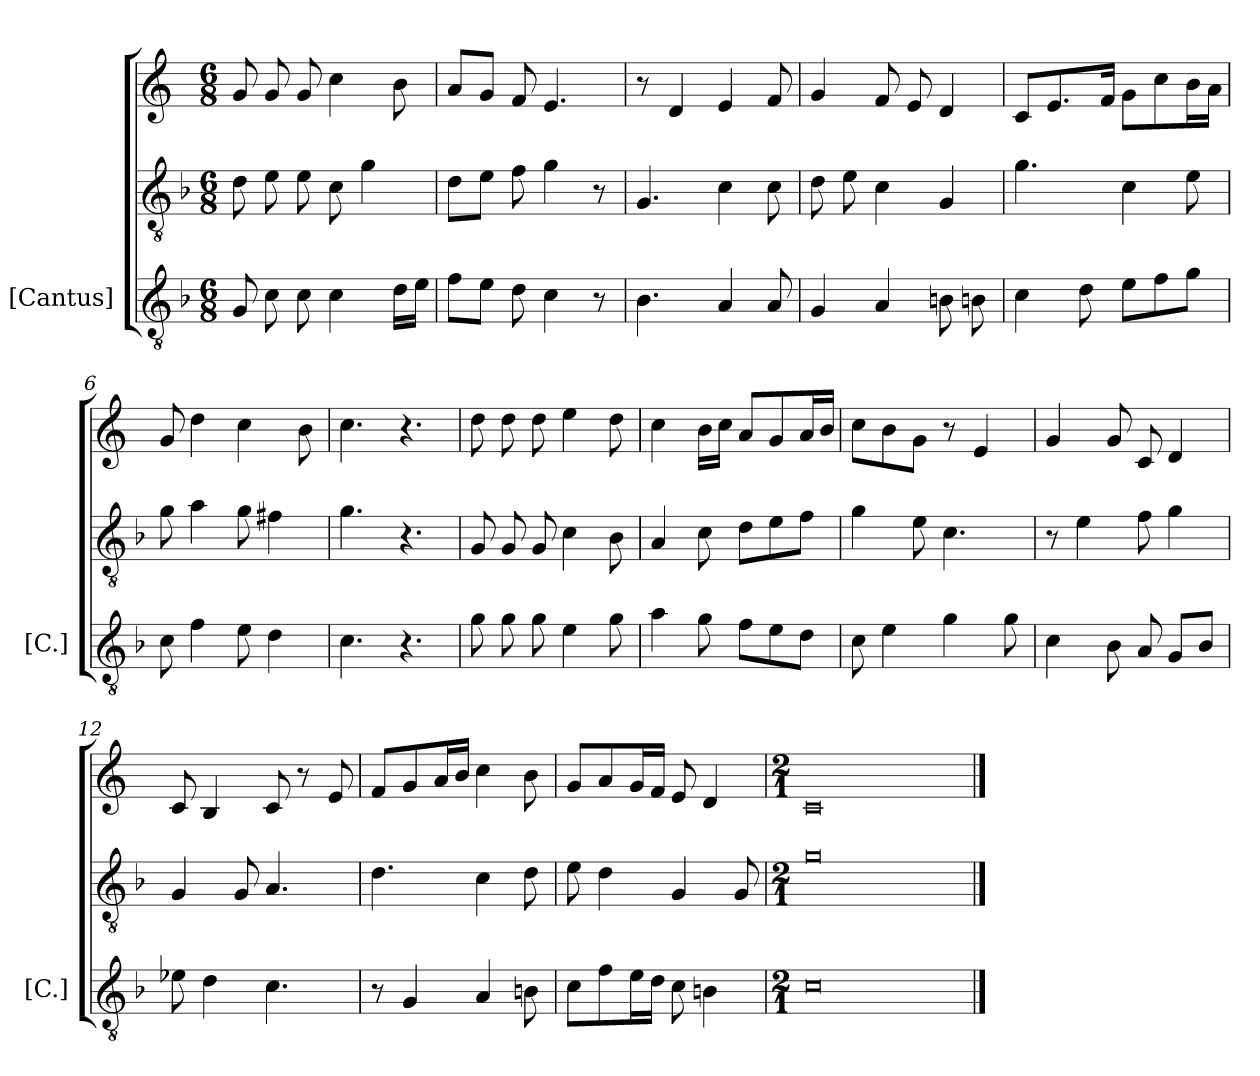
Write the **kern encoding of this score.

**kern	**kern	**kern
*part1	*part1	*part1
*staff3	*staff2	*staff1
*I"[Cantus]	*	*
*I'[C.]	*	*
*clefGv2	*clefGv2	*clefG2
*ITrd7c12	*ITrd7c12	*
*k[b-]	*k[b-]	*k[]
*M6/8	*M6/8	*M6/8
=1	=1	=1
8GG/	8D\	8g/
8C\	8E\	8g/
8C\	8E\	8g/
4C\	8C\	4cc\
.	4G\	.
16D\LL	.	8b\
16E\JJ	.	.
=2	=2	=2
8F\L	8D\L	8a/L
8E\J	8E\J	8g/J
8D\	8F\	8f/
4C\	4G\	4.e/
8r	8r	.
=3	=3	=3
4.BB-\	4.GG/	8r
.	.	4d/
4AA/	4C\	4e/
8AA/	8C\	8f/
=4	=4	=4
4GG/	8D\	4g/
.	8E\	.
4AA/	4C\	8f/
.	.	8e/
8BBn\	4GG/	4d/
8BBn\	.	.
=5	=5	=5
4C\	4.G\	8c/L
.	.	8.e/
8D\	.	.
.	.	16f/Jk
8E\L	4C\	8g\L
8F\	.	8cc\
8G\J	8E\	16b\L
.	.	16a\JJ
=6	=6	=6
8C\	8G\	8g/
4F\	4A\	4dd\
8E\	8G\	4cc\
4D\	4F#X\	.
.	.	8b\
=7	=7	=7
4.C\	4.G\	4.cc\
4.r	4.r	4.r
=8	=8	=8
8G\	8GG/	8dd\
8G\	8GG/	8dd\
8G\	8GG/	8dd\
4E\	4C\	4ee\
8G\	8BB-\	8dd\
=9	=9	=9
4A\	4AA/	4cc\
8G\	8C\	16b\LL
.	.	16cc\JJ
8F\L	8D\L	8a/L
8E\	8E\	8g/
8D\J	8F\J	16a/L
.	.	16b/JJ
=10	=10	=10
8C\	4G\	8cc\L
4E\	.	8b\
.	8E\	8g\J
4G\	4.C\	8r
.	.	4e/
8G\	.	.
=11	=11	=11
4C\	8r	4g/
.	4E\	.
8BB-\	.	8g/
8AA/	8F\	8c/
8GG/L	4G\	4d/
8BB-/J	.	.
=12	=12	=12
8E-X\	4GG/	8c/
4D\	.	4B/
.	8GG/	.
4.C\	4.AA/	8c/
.	.	8r
.	.	8e/
=13	=13	=13
8r	4.D\	8f/L
4GG/	.	8g/
.	.	16a/L
.	.	16b/JJ
4AA/	4C\	4cc\
8BBn\	8D\	8b\
=14	=14	=14
8C\L	8E\	8g/L
8F\	4D\	8a/
16E\L	.	16g/L
16D\JJ	.	16f/JJ
8C\	4GG/	8e/
4BBn\	.	4d/
.	8GG/	.
=15	=15	=15
*M2/1	*M2/1	*M2/1
0C	0G	0c
==	==	==
*-	*-	*-
